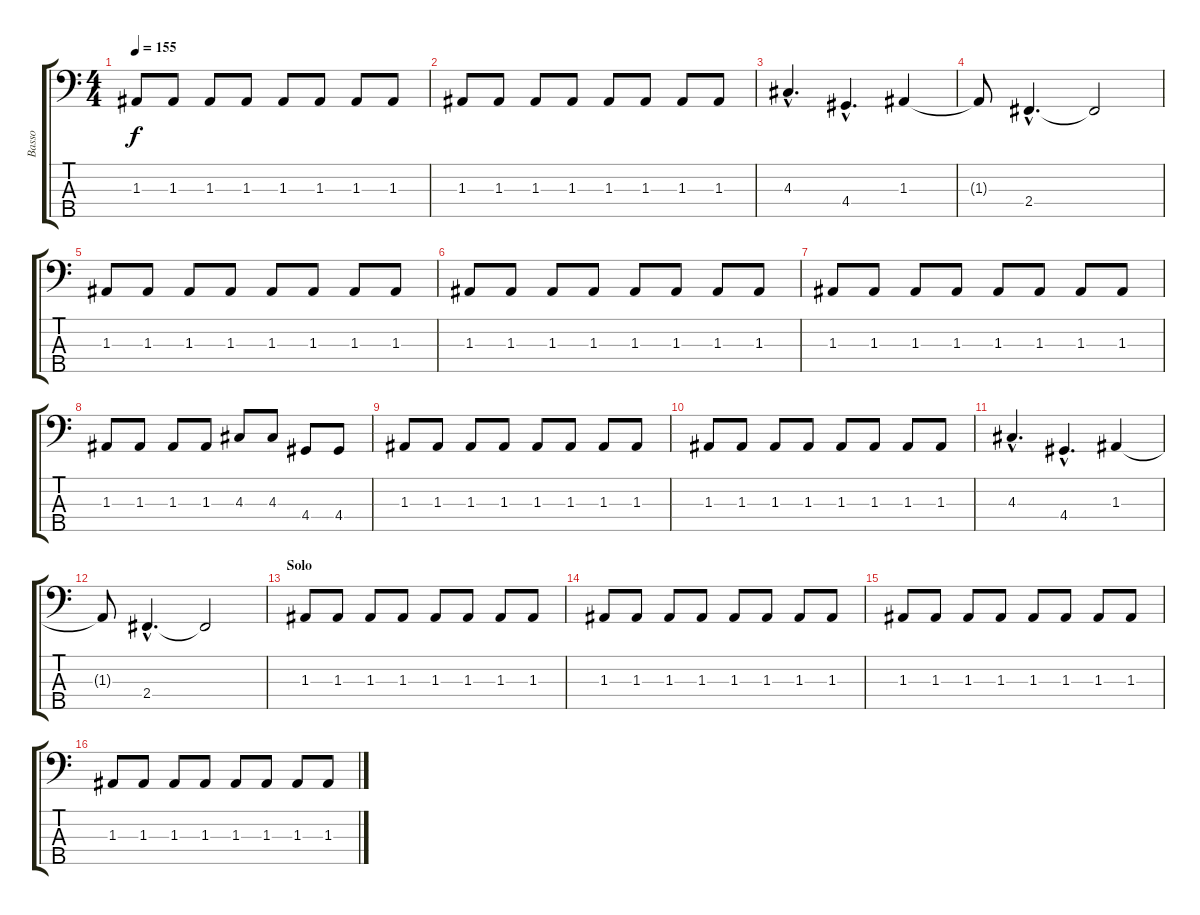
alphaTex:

\track ("Basso" "Basso") {instrument electricbassfinger}
\staff {score tabs}
\tuning (G2 D2 A1 E1 B0) {hide}
\ts (4 4)
\tempo 155
\clef f4
\ks c
1.3.8{dy f} 1.3.8 1.3.8 1.3.8 1.3.8 1.3.8 1.3.8 1.3.8 |
1.3.8 1.3.8 1.3.8 1.3.8 1.3.8 1.3.8 1.3.8 1.3.8 |
4.3{hac}.4{d} 4.4{hac}.4{d} 1.3.4 |
1.3{t}.8 2.4{hac}.4{d} 2.4{t}.2 |
1.3.8 1.3.8 1.3.8 1.3.8 1.3.8 1.3.8 1.3.8 1.3.8 |
1.3.8 1.3.8 1.3.8 1.3.8 1.3.8 1.3.8 1.3.8 1.3.8 |
1.3.8 1.3.8 1.3.8 1.3.8 1.3.8 1.3.8 1.3.8 1.3.8 |
1.3.8 1.3.8 1.3.8 1.3.8 4.3.8 4.3.8 4.4.8 4.4.8 |
1.3.8 1.3.8 1.3.8 1.3.8 1.3.8 1.3.8 1.3.8 1.3.8 |
1.3.8 1.3.8 1.3.8 1.3.8 1.3.8 1.3.8 1.3.8 1.3.8 |
4.3{hac}.4{d} 4.4{hac}.4{d} 1.3.4 |
1.3{t}.8 2.4{hac}.4{d} 2.4{t}.2 |
\section ("" "Solo")
1.3.8 1.3.8 1.3.8 1.3.8 1.3.8 1.3.8 1.3.8 1.3.8 |
1.3.8 1.3.8 1.3.8 1.3.8 1.3.8 1.3.8 1.3.8 1.3.8 |
1.3.8 1.3.8 1.3.8 1.3.8 1.3.8 1.3.8 1.3.8 1.3.8 |
1.3.8 1.3.8 1.3.8 1.3.8 1.3.8 1.3.8 1.3.8 1.3.8
